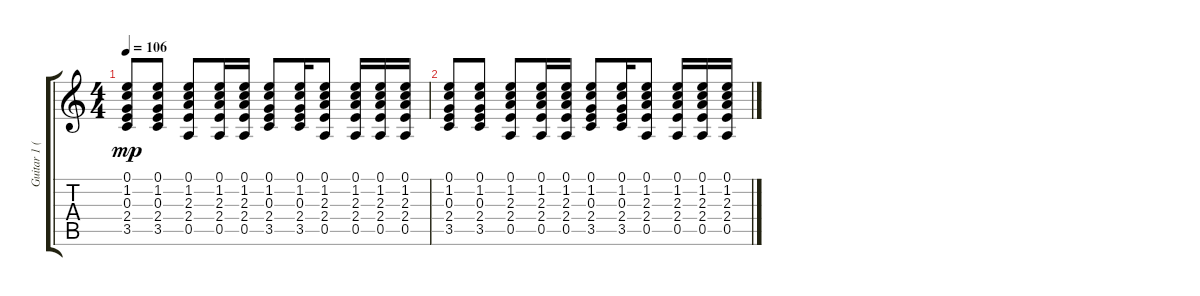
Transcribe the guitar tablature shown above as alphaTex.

\track ("Guitar 1 (Acoustic)" "Guitar 1 (") {instrument acousticguitarsteel}
\staff {score tabs}
\tuning (E4 B3 G3 D3 A2 E2) {hide}
\ts (4 4)
\tempo 106
\clef g2
\ks c
(0.1 1.2 0.3 2.4 3.5).8{dy mp} (0.1 1.2 0.3 2.4 3.5).8 (0.1 1.2 2.3 2.4 0.5).8 (0.1 1.2 2.3 2.4 0.5).16 (0.1 1.2 2.3 2.4 0.5).16 (0.1 1.2 0.3 2.4 3.5).8 (0.1 1.2 0.3 2.4 3.5).16 (0.1 1.2 2.3 2.4 0.5).8 (0.1 1.2 2.3 2.4 0.5).16 (0.1 1.2 2.3 2.4 0.5).16 (0.1 1.2 2.3 2.4 0.5).16 |
(0.1 1.2 0.3 2.4 3.5).8 (0.1 1.2 0.3 2.4 3.5).8 (0.1 1.2 2.3 2.4 0.5).8 (0.1 1.2 2.3 2.4 0.5).16 (0.1 1.2 2.3 2.4 0.5).16 (0.1 1.2 0.3 2.4 3.5).8 (0.1 1.2 0.3 2.4 3.5).16 (0.1 1.2 2.3 2.4 0.5).8 (0.1 1.2 2.3 2.4 0.5).16 (0.1 1.2 2.3 2.4 0.5).16 (0.1 1.2 2.3 2.4 0.5).16
